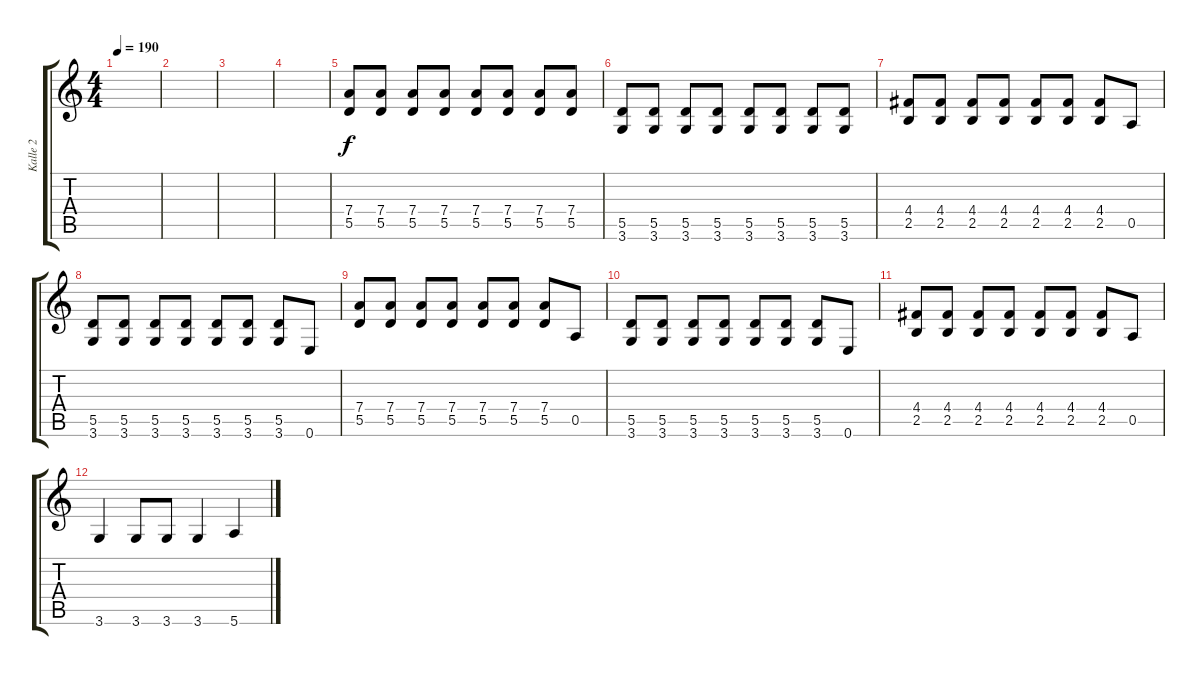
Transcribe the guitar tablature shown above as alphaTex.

\track ("Kalle 2" "Kalle 2") {instrument electricguitarmuted}
\staff {score tabs}
\tuning (E4 B3 G3 D3 A2 E2) {hide}
\ts (4 4)
\tempo 190
\clef g2
\ks c
|
|
|
|
(7.4 5.5).8 (7.4 5.5).8 (7.4 5.5).8 (7.4 5.5).8 (7.4 5.5).8 (7.4 5.5).8 (7.4 5.5).8 (7.4 5.5).8 |
(5.5 3.6).8 (5.5 3.6).8 (5.5 3.6).8 (5.5 3.6).8 (5.5 3.6).8 (5.5 3.6).8 (5.5 3.6).8 (5.5 3.6).8 |
(4.4 2.5).8 (4.4 2.5).8 (4.4 2.5).8 (4.4 2.5).8 (4.4 2.5).8 (4.4 2.5).8 (4.4 2.5).8 0.5.8 |
(5.5 3.6).8 (5.5 3.6).8 (5.5 3.6).8 (5.5 3.6).8 (5.5 3.6).8 (5.5 3.6).8 (5.5 3.6).8 0.6.8 |
(7.4 5.5).8 (7.4 5.5).8 (7.4 5.5).8 (7.4 5.5).8 (7.4 5.5).8 (7.4 5.5).8 (7.4 5.5).8 0.5.8 |
(5.5 3.6).8 (5.5 3.6).8 (5.5 3.6).8 (5.5 3.6).8 (5.5 3.6).8 (5.5 3.6).8 (5.5 3.6).8 0.6.8 |
(4.4 2.5).8 (4.4 2.5).8 (4.4 2.5).8 (4.4 2.5).8 (4.4 2.5).8 (4.4 2.5).8 (4.4 2.5).8 0.5.8 |
3.6.4 3.6.8 3.6.8 3.6.4 5.6.4
